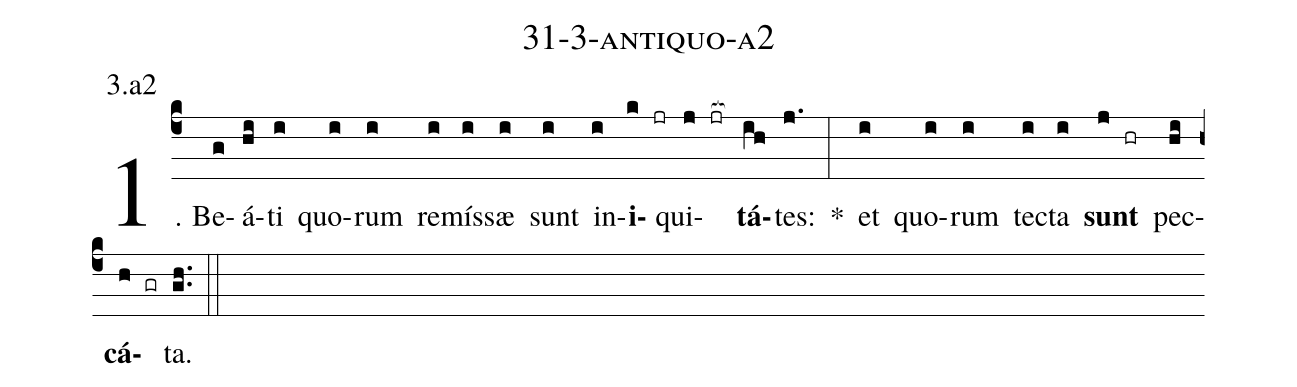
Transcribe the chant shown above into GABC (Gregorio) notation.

name: 31-3-antiquo-a2;
annotation: 3.a2;
%%
(c4)1. Be(g)á(hi)ti(i) quo(i)rum(i) re(i)mís(i)sæ(i) sunt(i) in(i)<b>i</b>(k jr)qui(j jr[ocb:1{])<b>tá</b>(ih[ocb:0}])tes:(j.) *(:) et(i) quo(i)rum(i) tec(i)ta(i) <b>sunt</b>(j hr) pec(hi)<b>cá</b>(h gr)ta.(gh..) (::)
